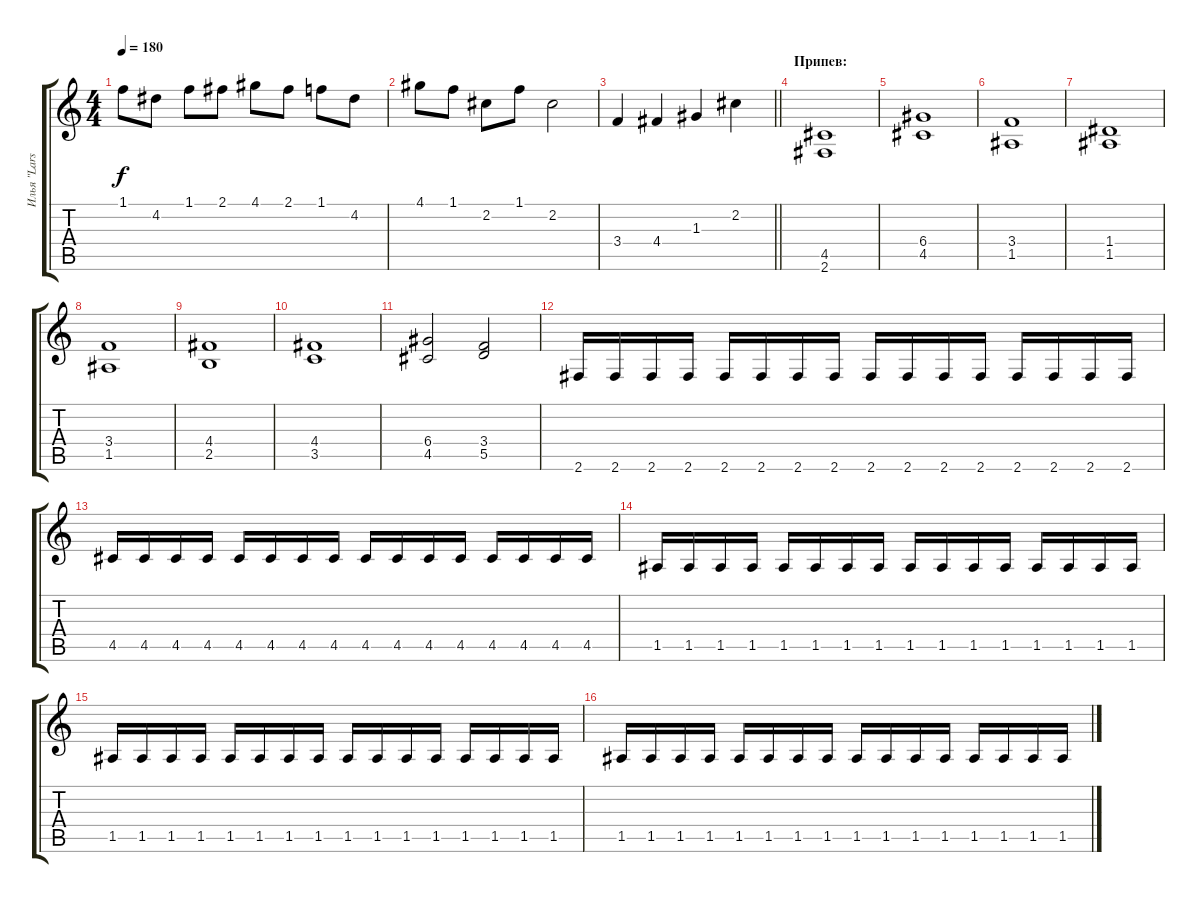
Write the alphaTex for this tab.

\track ("Илья \"Lars\" Мамонтов" "Илья \"Lars") {instrument distortionguitar}
\staff {score tabs}
\tuning (E4 B3 G3 D3 A2 E2) {hide}
\ts (4 4)
\tempo 180
\clef g2
\ks c
1.1.8{dy f} 4.2.8 1.1.8 2.1.8 4.1.8 2.1.8 1.1.8 4.2.8 |
4.1.8 1.1.8 2.2.8 1.1.8 2.2.2 |
\barLineRight lightlight
3.4.4 4.4.4 1.3.4 2.2.4 |
\section ("" "Припев:")
(4.5 2.6).1 |
(6.4 4.5).1 |
(3.4 1.5).1 |
(1.4 1.5).1 |
(3.4 1.5).1 |
(4.4 2.5).1 |
(4.4 3.5).1 |
(6.4 4.5).2 (3.4 5.5).2 |
2.6.16 2.6.16 2.6.16 2.6.16 2.6.16 2.6.16 2.6.16 2.6.16 2.6.16 2.6.16 2.6.16 2.6.16 2.6.16 2.6.16 2.6.16 2.6.16 |
4.5.16 4.5.16 4.5.16 4.5.16 4.5.16 4.5.16 4.5.16 4.5.16 4.5.16 4.5.16 4.5.16 4.5.16 4.5.16 4.5.16 4.5.16 4.5.16 |
1.5.16 1.5.16 1.5.16 1.5.16 1.5.16 1.5.16 1.5.16 1.5.16 1.5.16 1.5.16 1.5.16 1.5.16 1.5.16 1.5.16 1.5.16 1.5.16 |
1.5.16 1.5.16 1.5.16 1.5.16 1.5.16 1.5.16 1.5.16 1.5.16 1.5.16 1.5.16 1.5.16 1.5.16 1.5.16 1.5.16 1.5.16 1.5.16 |
1.5.16 1.5.16 1.5.16 1.5.16 1.5.16 1.5.16 1.5.16 1.5.16 1.5.16 1.5.16 1.5.16 1.5.16 1.5.16 1.5.16 1.5.16 1.5.16
